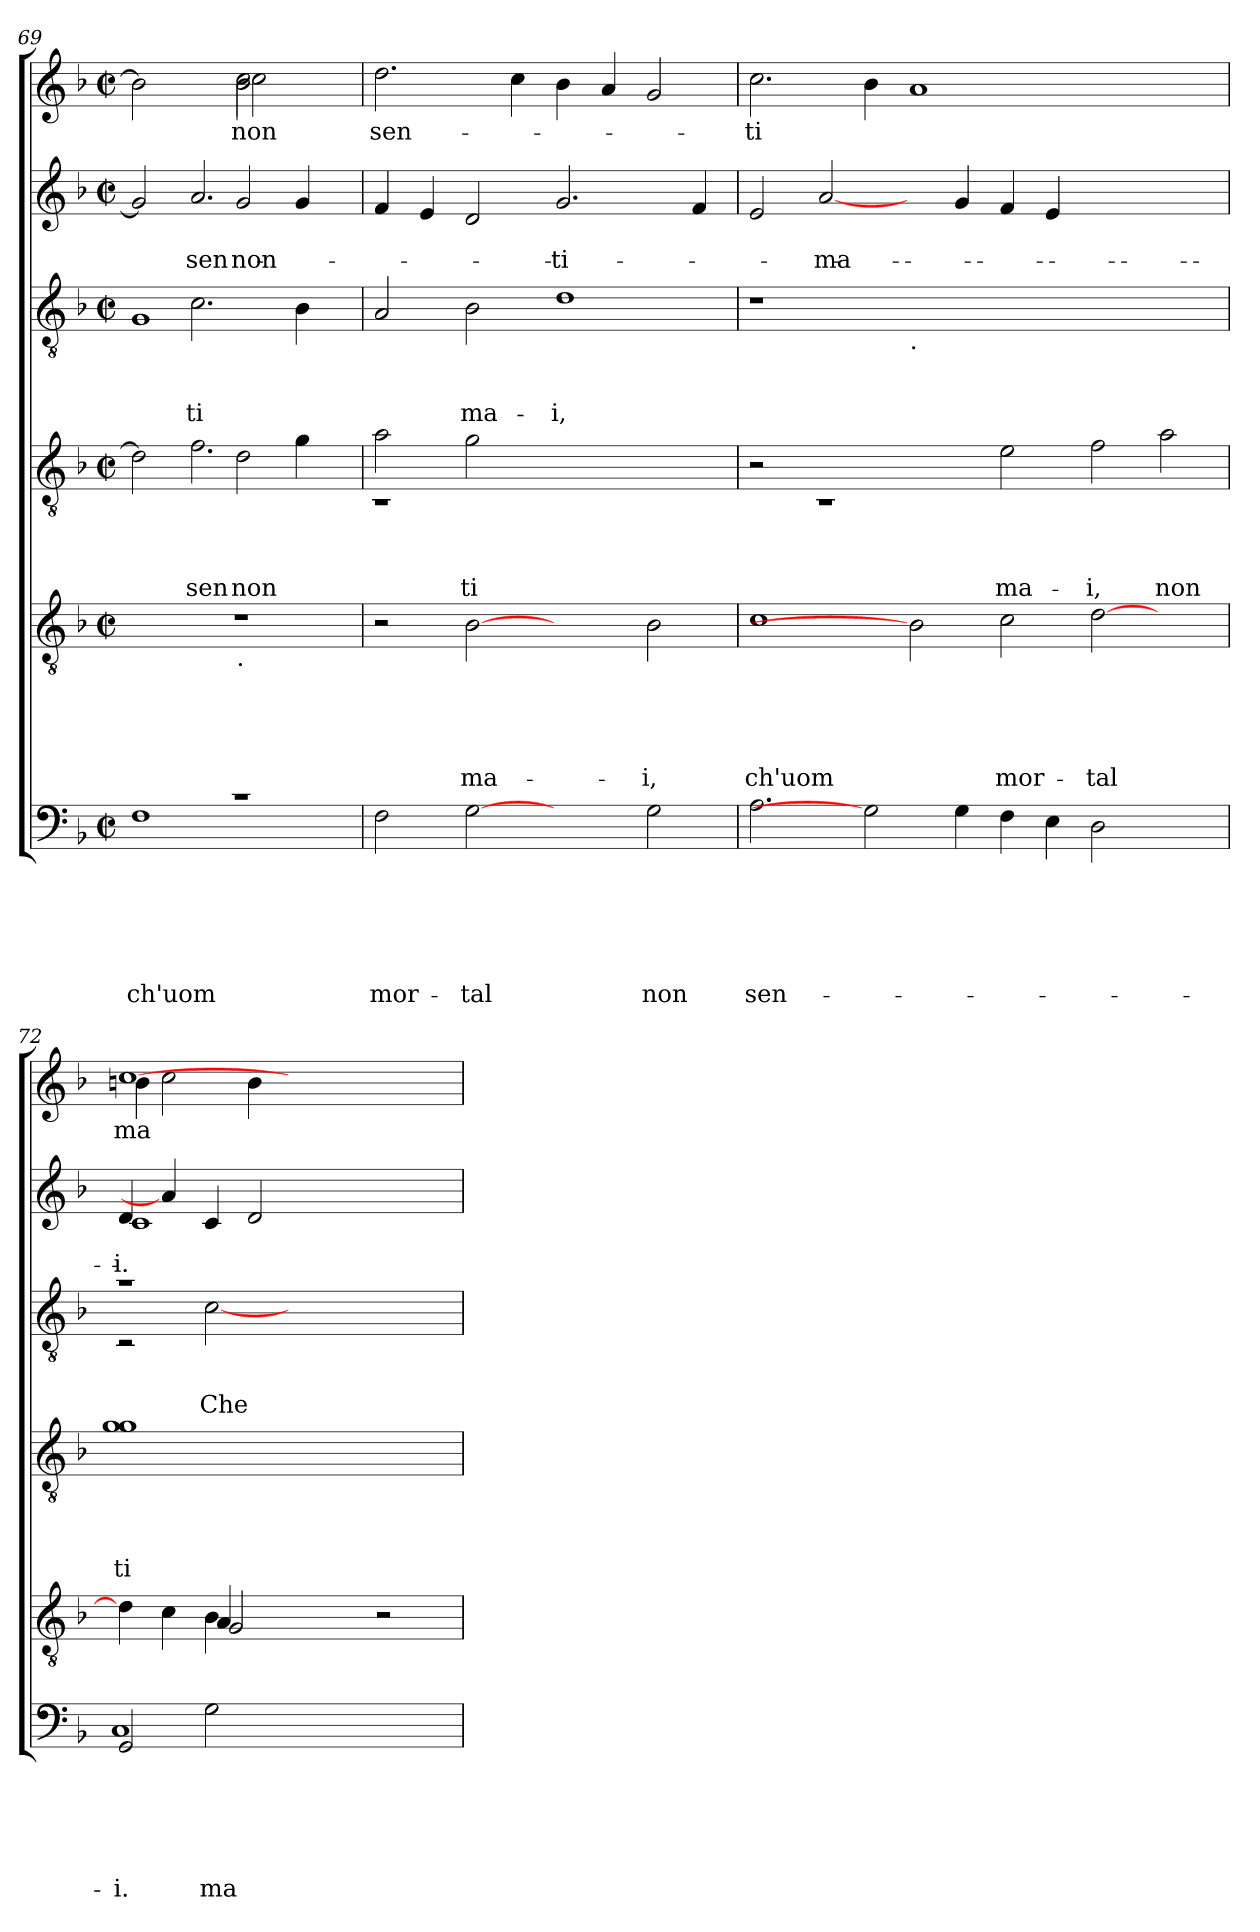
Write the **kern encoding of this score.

**kern	**text	**text	**text	**text	**text	**text	**kern	**text	**text	**text	**text	**text	**kern	**text	**text	**text	**text	**kern	**text	**text	**text	**kern	**text	**text	**kern	**text
*part6	*part6	*part6	*part6	*part6	*part6	*part6	*part5	*part5	*part5	*part5	*part5	*part5	*part4	*part4	*part4	*part4	*part4	*part3	*part3	*part3	*part3	*part2	*part2	*part2	*part1	*part1
*staff6	*staff6	*staff6	*staff6	*staff6	*staff6	*staff6	*staff5	*staff5	*staff5	*staff5	*staff5	*staff5	*staff4	*staff4	*staff4	*staff4	*staff4	*staff3	*staff3	*staff3	*staff3	*staff2	*staff2	*staff2	*staff1	*staff1
!!LO:LB:g=z
*clefF4	*	*	*	*	*	*	*clefGv2	*	*	*	*	*	*clefGv2	*	*	*	*	*clefGv2	*	*	*	*clefG2	*	*	*clefG2	*
*k[b-]	*	*	*	*	*	*	*k[b-]	*	*	*	*	*	*k[b-]	*	*	*	*	*k[b-]	*	*	*	*k[b-]	*	*	*k[b-]	*
*F:	*	*	*	*	*	*	*F:	*	*	*	*	*	*F:	*	*	*	*	*F:	*	*	*	*F:	*	*	*F:	*
*M2/2	*	*	*	*	*	*	*M2/2	*	*	*	*	*	*M2/2	*	*	*	*	*M2/2	*	*	*	*M2/2	*	*	*M2/2	*
*met(c|)	*	*	*	*	*	*	*met(c|)	*	*	*	*	*	*met(c|)	*	*	*	*	*met(c|)	*	*	*	*met(c|)	*	*	*met(c|)	*
=69	=69	=69	=69	=69	=69	=69	=69	=69	=69	=69	=69	=69	=69	=69	=69	=69	=69	=69	=69	=69	=69	=69	=69	=69	=69	=69
*^	*	*	*	*	*	*	*	*	*	*	*	*	*	*	*	*	*	*	*	*	*	*	*	*	*	*
!	!	!	!	!	!	!	!LO:LY:b	!	!	!	!	!	!	!	!	!	!	!	!	!	!	!	!	!	!	!	!
*	*	*	*	*	*	*	*	*^	*	*	*	*	*	*^	*	*	*	*	*^	*	*	*	*^	*	*	*^	*
*	*	*	*	*	*	*	*	*	*	*	*	*	*	*	*	*^	*	*	*	*	*	*^	*	*	*	*	*^	*	*	*	*^	*
*	*	*	*	*	*	*	*	*	*	*	*	*	*	*	*	*	*	*	*	*	*	*	*	*^	*	*	*	*	*	*	*	*	*	*	*	*
1rc	1F	.	.	.	.	.	ch'uom	1r	2ryy	.	.	.	.	.	2d\]	4ryy	2.ryy	.	.	.	.	16.ryy	1G	4ryy	2.ryy	.	.	.	2g/]	4ryy	2.ryy	.	.	2b-\]	2ryy	2ryy	.
.	.	.	.	.	.	.	.	.	.	.	.	.	.	.	.	.	.	.	.	.	.	2ryy	.	.	.	.	.	.	.	.	.	.	.	.	.	.	.
!	!	!	!	!	!	!	!	!	!	!	!	!	!	!	!	!	!	!	!	!	!LO:LY:b	!	!	!	!	!	!	!LO:LY:b	!	!	!	!	!LO:LY:b	!	!	!	!
.	.	.	.	.	.	.	.	.	.	.	.	.	.	.	.	2.f\	.	.	.	.	sen-	.	.	2.c\	.	.	.	-ti	.	2.a/	.	.	sen-	.	.	.	.
!	!	!	!	!	!	!	!	!	!LO:TX:b:t=.	!	!	!	!	!	!	!	!	!	!	!	!	!	!	!	!	!	!	!	!	!	!	!	!	!	!	!	!
!	!	!	!	!	!	!	!	!	!	!	!	!	!	!	!	!	!	!	!	!	!LO:LY:b	!	!	!	!	!	!	!	!	!	!	!	!LO:LY:b	!	!	!	!LO:LY:b
!	!	!	!	!	!	!	!	!	!	!	!	!	!	!	!	!	!	!	!	!	!	!	!	!	!	!	!	!	!	!	!	!	!	!	!	!	!LO:LY:b:rj
!	!	!	!	!	!	!	!	!	!	!	!	!	!	!	!	!	!	!	!	!	!	!	!	!	!	!	!	!	!	!	!	!	!	!	!	!	!LO:LY:b
.	.	.	.	.	.	.	.	.	2ryy	.	.	.	.	.	2d\	.	.	.	.	.	non	.	.	.	.	.	.	.	2g/	.	.	.	non	2b-\	2cc\	2cc\	non
.	.	.	.	.	.	.	.	.	.	.	.	.	.	.	.	.	.	.	.	.	.	4ryy	.	.	.	.	.	.	.	.	.	.	.	.	.	.	.
.	.	.	.	.	.	.	.	.	.	.	.	.	.	.	.	.	4g\	.	.	.	.	.	.	.	4B-\	.	.	.	.	.	4g/	.	.	.	.	.	.
.	.	.	.	.	.	.	.	.	.	.	.	.	.	.	.	.	.	.	.	.	.	8ryy	.	.	.	.	.	.	.	.	.	.	.	.	.	.	.
.	.	.	.	.	.	.	.	.	.	.	.	.	.	.	.	.	.	.	.	.	.	32ryy	.	.	.	.	.	.	.	.	.	.	.	.	.	.	.
*	*	*	*	*	*	*	*	*	*	*	*	*	*	*	*v	*v	*v	*	*	*	*	*	*	*	*	*	*	*	*v	*v	*v	*	*	*v	*v	*v	*
*v	*v	*	*	*	*	*	*	*	*	*	*	*	*	*	*	*	*	*	*	*v	*v	*v	*v	*	*	*	*	*	*	*	*
=70	=70	=70	=70	=70	=70	=70	=70	=70	=70	=70	=70	=70	=70	=70	=70	=70	=70	=70	=70	=70	=70	=70	=70	=70	=70	=70	=70
!	!	!	!	!	!	!LO:LY:b	!	!	!	!	!	!	!	!	!	!	!	!	!	!	!	!	!	!	!	!	!LO:LY:b
*	*	*	*	*	*	*	*v	*v	*	*	*	*	*	*^	*	*	*	*	*	*	*	*	*	*	*	*	*
2F\	.	.	.	.	.	mor-	2r	.	.	.	.	.	2a\	1rC	.	.	.	.	2A/	.	.	.	4f/	.	.	2.dd\	sen-
.	.	.	.	.	.	.	.	.	.	.	.	.	.	.	.	.	.	.	.	.	.	.	4e/	.	.	.	.
!	!	!	!	!	!	!LO:LY:b	!	!	!	!	!	!LO:LY:b	!	!	!	!	!	!LO:LY:b	!	!	!	!LO:LY:b	!	!	!	!	!
[2G	.	.	.	.	.	-tal	[2B-	.	.	.	.	ma-	2g\	.	.	.	.	-ti	2B-\	.	.	ma-	2d/	.	.	.	.
.	.	.	.	.	.	.	.	.	.	.	.	.	.	.	.	.	.	.	.	.	.	.	.	.	.	4cc\	.
!	!	!	!	!	!	!	!	!	!	!	!	!	!	!	!	!	!	!	!	!	!	!LO:LY:b	!	!	!LO:LY:b	!	!
2ryy	.	.	.	.	.	.	2ryy	.	.	.	.	.	1ryy	1ryy	.	.	.	.	1d	.	.	-i,	2.g/	.	-ti	4b-\	.
.	.	.	.	.	.	.	.	.	.	.	.	.	.	.	.	.	.	.	.	.	.	.	.	.	.	4a/	.
!	!	!	!	!	!	!LO:LY:b	!	!	!	!	!	!LO:LY:b	!	!	!	!	!	!	!	!	!	!	!	!	!	!	!
2G\	.	.	.	.	.	non	2B-\	.	.	.	.	-i,	.	.	.	.	.	.	.	.	.	.	.	.	.	2g/	.
.	.	.	.	.	.	.	.	.	.	.	.	.	.	.	.	.	.	.	.	.	.	.	4f/	.	.	.	.
*	*	*	*	*	*	*	*	*	*	*	*	*	*v	*v	*	*	*	*	*	*	*	*	*	*	*	*	*
=71	=71	=71	=71	=71	=71	=71	=71	=71	=71	=71	=71	=71	=71	=71	=71	=71	=71	=71	=71	=71	=71	=71	=71	=71	=71	=71
!	!	!	!	!	!	!LO:LY:b	!	!	!	!	!	!LO:LY:b	!	!	!	!	!	!	!	!	!	!	!	!	!	!LO:LY:b
2.A\	.	.	.	.	.	sen-	1c	.	.	.	.	ch'uom	2r	.	.	.	.	1r	.	.	.	2e/	.	.	2.cc\	-ti
!	!	!	!	!	!	!	!	!	!	!	!	!	!	!	!	!	!	!	!	!	!	!	!	!LO:LY:b	!	!
.	.	.	.	.	.	.	.	.	.	.	.	.	1rC	.	.	.	.	.	.	.	.	[2a/	.	ma-	.	.
2G]	.	.	.	.	.	.	.	.	.	.	.	.	.	.	.	.	.	.	.	.	.	.	.	.	4b-\	.
!	!	!	!	!	!	!	!	!	!	!	!	!	!	!	!	!	!	!LO:TX:b:t=.	!	!	!	!	!	!	!	!
.	.	.	.	.	.	.	2B-]	.	.	.	.	.	.	.	.	.	.	0ryy	.	.	.	4ryy	.	.	1a	.
4G\	.	.	.	.	.	.	.	.	.	.	.	.	.	.	.	.	.	.	.	.	.	4g/	.	.	.	.
!	!	!	!	!	!	!	!	!	!	!	!	!LO:LY:b	!	!	!	!	!LO:LY:b	!	!	!	!	!	!	!	!	!
4F\	.	.	.	.	.	.	2c\	.	.	.	.	mor-	2e\	.	.	.	ma-	.	.	.	.	4f/	.	.	.	.
4E\	.	.	.	.	.	.	.	.	.	.	.	.	.	.	.	.	.	.	.	.	.	4e/	.	.	.	.
!	!	!	!	!	!	!	!	!	!	!	!	!LO:LY:b	!	!	!	!	!LO:LY:b	!	!	!	!	!	!	!	!	!
2D\	.	.	.	.	.	.	[>2d\	.	.	.	.	-tal	2f\	.	.	.	-i,	.	.	.	.	1ryy	.	.	1ryy	.
!	!	!	!	!	!	!	!	!	!	!	!	!	!	!	!	!	!LO:LY:b	!	!	!	!	!	!	!	!	!
2ryy	.	.	.	.	.	.	2ryy	.	.	.	.	.	2a\	.	.	.	non	.	.	.	.	.	.	.	.	.
=72	=72	=72	=72	=72	=72	=72	=72	=72	=72	=72	=72	=72	=72	=72	=72	=72	=72	=72	=72	=72	=72	=72	=72	=72	=72	=72
!	!	!	!	!	!	!LO:LY:b	!	!	!	!	!	!	!	!	!	!	!	!	!	!	!	!	!	!	!	!
*^	*	*	*	*	*	*	*	*	*	*	*	*	*	*	*	*	*	*	*	*	*	*	*	*	*	*
!	!	!	!	!	!	!	!LO:LY:b	!	!	!	!	!	!	!	!	!	!	!LO:LY:b	!	!	!	!	!	!	!LO:LY:b	!	!LO:LY:b
*	*	*	*	*	*	*	*	*^	*	*	*	*	*	*	*	*	*	*	*^	*	*	*	*^	*	*	*^	*
*	*	*	*	*	*	*	*	*	*^	*	*	*	*	*	*	*	*	*	*	*	*	*	*	*	*	*	*	*	*	*	*
!	!	!	!	!	!	!	!	!	!	!	!	!	!	!	!	!	!	!	!	!	!	!	!	!	!	!	!	!	!	!	!	!LO:LY:b
2GG/	1C	.	.	.	.	.	-i.	4d\]	2ryy	2ryy	.	.	.	.	.	1g 1g	.	.	.	-ti	1ra	2rC	.	.	.	4d/	1c	.	-i.	[>1cc	4bn\	ma-
.	.	.	.	.	.	.	.	4c\	.	.	.	.	.	.	.	.	.	.	.	.	.	.	.	.	.	4a/]	.	.	.	.	2cc\	.
!	!	!	!	!	!	!	!LO:LY:b	!	!	!	!	!	!	!	!	!	!	!	!	!	!	!	!	!	!LO:LY:b	!	!	!	!	!	!	!
2G\	.	.	.	.	.	.	ma-	4B-\	4A/	2G/	.	.	.	.	.	.	.	.	.	.	.	[>2c\	.	.	Che	4c/	.	.	.	.	.	.
.	.	.	.	.	.	.	.	1ryy	1ryy	.	.	.	.	.	.	.	.	.	.	.	.	.	.	.	.	2d/	.	.	.	.	4b\	.
1ryy	1ryy	.	.	.	.	.	.	.	.	2ryy	.	.	.	.	.	1ryy	.	.	.	.	1ryy	1ryy	.	.	.	.	2.ryy	.	.	1ryy	1ryy	.
.	.	.	.	.	.	.	.	.	.	.	.	.	.	.	.	.	.	.	.	.	.	.	.	.	.	2.ryy	.	.	.	.	.	.
.	.	.	.	.	.	.	.	.	.	2r	.	.	.	.	.	.	.	.	.	.	.	.	.	.	.	.	.	.	.	.	.	.
.	.	.	.	.	.	.	.	4ryy	4ryy	.	.	.	.	.	.	.	.	.	.	.	.	.	.	.	.	.	4ryy	.	.	.	.	.
*v	*v	*	*	*	*	*	*	*	*	*	*	*	*	*	*	*	*	*	*	*	*v	*v	*	*	*	*v	*v	*	*	*v	*v	*
*	*	*	*	*	*	*	*v	*v	*v	*	*	*	*	*	*	*	*	*	*	*	*	*	*	*	*	*	*	*
=	=	=	=	=	=	=	=	=	=	=	=	=	=	=	=	=	=	=	=	=	=	=	=	=	=	=
*-	*-	*-	*-	*-	*-	*-	*-	*-	*-	*-	*-	*-	*-	*-	*-	*-	*-	*-	*-	*-	*-	*-	*-	*-	*-	*-
